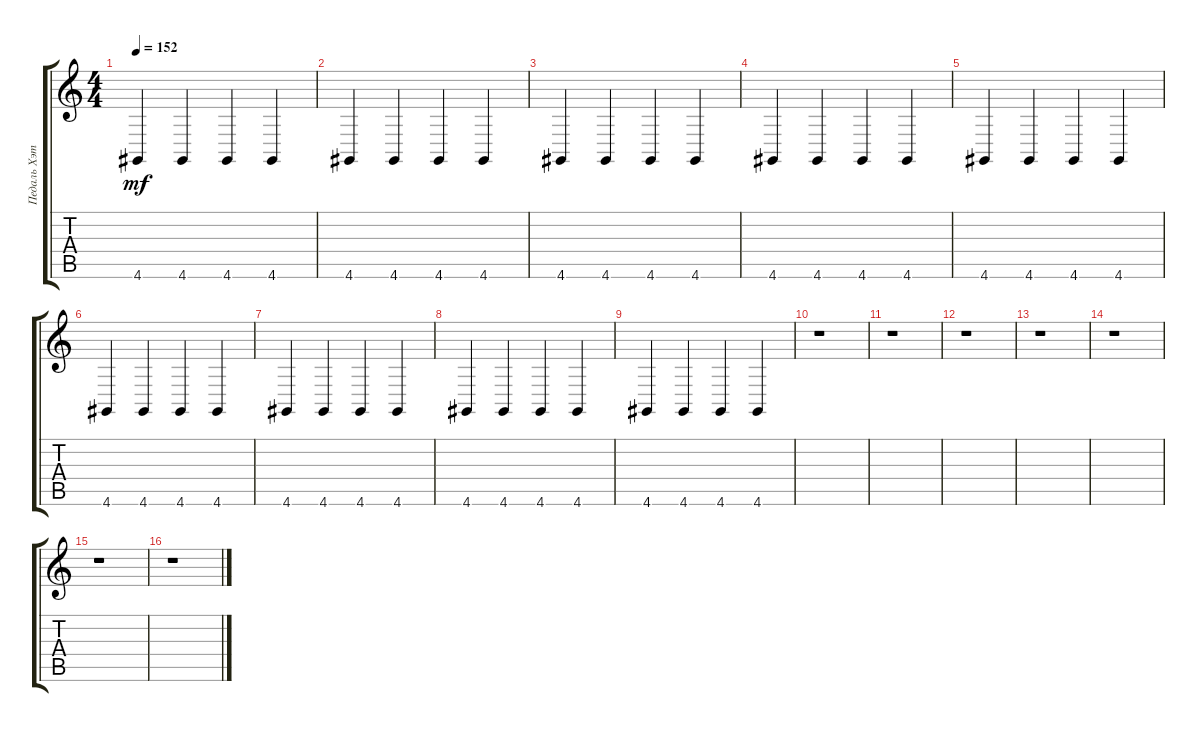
\track ("Педаль Хэт" "Педаль Хэт") {instrument acousticgrandpiano}
\staff {score tabs}
\tuning (E4 B3 G3 D3 A2 E2) {hide}
\ts (4 4)
\tempo 152
\clef g2
\ks c
4.6.4{dy mf} 4.6.4 4.6.4 4.6.4 |
4.6.4 4.6.4 4.6.4 4.6.4 |
4.6.4 4.6.4 4.6.4 4.6.4 |
4.6.4 4.6.4 4.6.4 4.6.4 |
4.6.4 4.6.4 4.6.4 4.6.4 |
4.6.4 4.6.4 4.6.4 4.6.4 |
4.6.4 4.6.4 4.6.4 4.6.4 |
4.6.4 4.6.4 4.6.4 4.6.4 |
4.6.4 4.6.4 4.6.4 4.6.4 |
r.1 |
r.1 |
r.1 |
r.1 |
r.1 |
r.1 |
r.1
